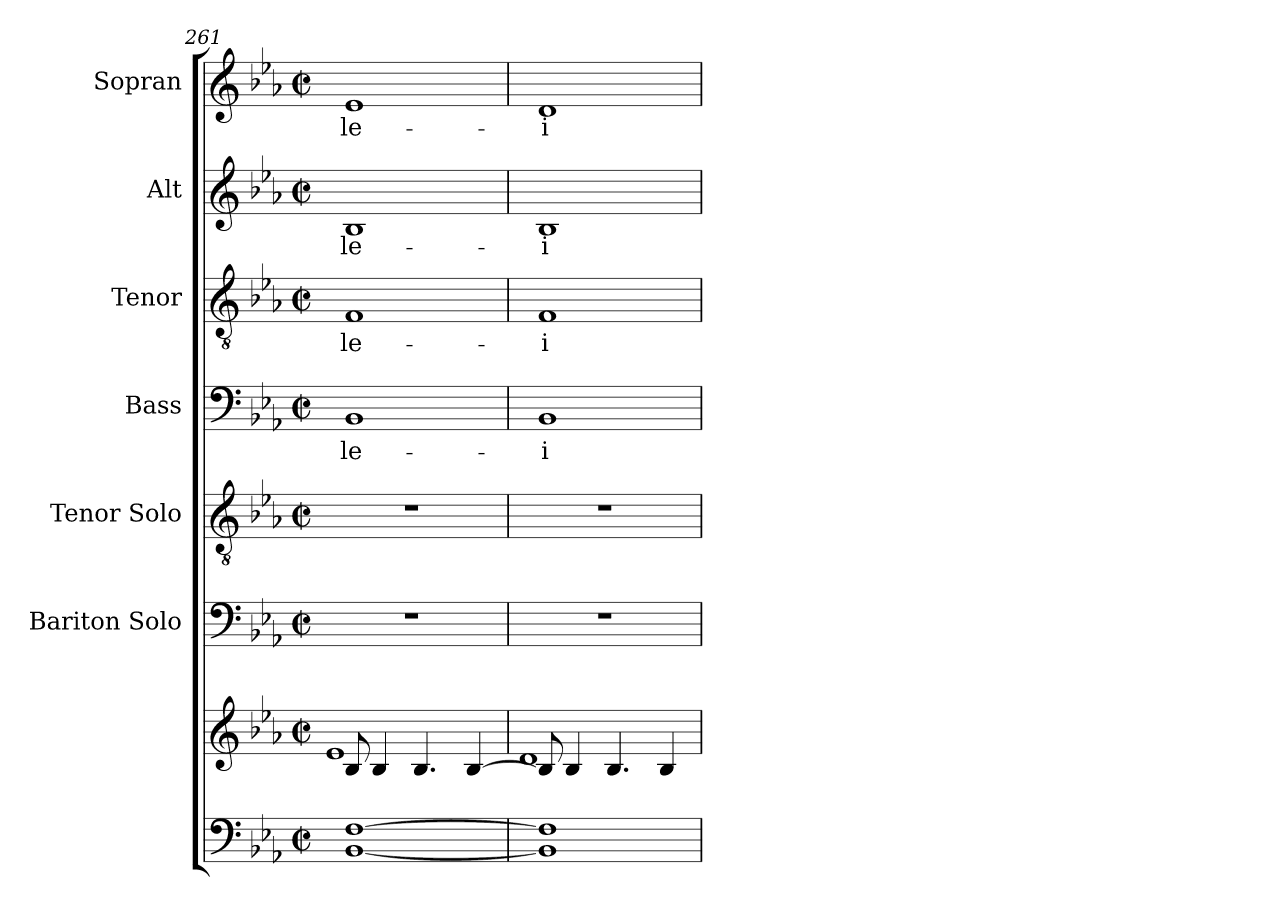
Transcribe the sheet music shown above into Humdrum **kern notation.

**kern	**kern	**kern	**kern	**kern	**text	**kern	**text	**kern	**text	**kern	**text
*part7	*part7	*part6	*part5	*part4	*part4	*part3	*part3	*part2	*part2	*part1	*part1
*staff8	*staff7	*staff6	*staff5	*staff4	*staff4	*staff3	*staff3	*staff2	*staff2	*staff1	*staff1
*	*	*I"Bariton Solo	*I"Tenor Solo	*I"Bass	*	*I"Tenor	*	*I"Alt	*	*I"Sopran	*
*	*	*	*	*I'B.	*	*I'T.	*	*I'A.	*	*I'S.	*
!!LO:PB:g=z
*clefF4	*clefG2	*clefF4	*clefGv2	*clefF4	*	*clefGv2	*	*clefG2	*	*clefG2	*
*k[b-e-a-]	*k[b-e-a-]	*k[b-e-a-]	*k[b-e-a-]	*k[b-e-a-]	*	*k[b-e-a-]	*	*k[b-e-a-]	*	*k[b-e-a-]	*
*E-:	*E-:	*E-:	*E-:	*E-:	*	*E-:	*	*E-:	*	*E-:	*
*M2/2	*M2/2	*M2/2	*M2/2	*M2/2	*	*M2/2	*	*M2/2	*	*M2/2	*
*met(c|)	*met(c|)	*met(c|)	*met(c|)	*met(c|)	*	*met(c|)	*	*met(c|)	*	*met(c|)	*
=261	=261	=261	=261	=261	=261	=261	=261	=261	=261	=261	=261
*	*^	*	*	*	*	*	*	*	*	*	*
!	!	!	!	!	!	!LO:LY:b	!	!LO:LY:b	!	!LO:LY:b	!	!LO:LY:b
[1BB- [1F	8B-/	1e-	1r	1r	1BB-	-le-	1F	-le-	1B-	-le-	1e-	-le-
.	4B-/	.	.	.	.	.	.	.	.	.	.	.
.	4.B-/	.	.	.	.	.	.	.	.	.	.	.
.	[>4B-/	.	.	.	.	.	.	.	.	.	.	.
=262	=262	=262	=262	=262	=262	=262	=262	=262	=262	=262	=262	=262
!	!	!	!	!	!	!LO:LY:b	!	!LO:LY:b	!	!LO:LY:b	!	!LO:LY:b
1BB-] 1F]	8B-/]	1d	1r	1r	1BB-	-i-	1F	-i-	1B-	-i-	1d	-i-
.	4B-/	.	.	.	.	.	.	.	.	.	.	.
.	4.B-/	.	.	.	.	.	.	.	.	.	.	.
.	4B-/	.	.	.	.	.	.	.	.	.	.	.
*	*v	*v	*	*	*	*	*	*	*	*	*	*
=	=	=	=	=	=	=	=	=	=	=	=
*-	*-	*-	*-	*-	*-	*-	*-	*-	*-	*-	*-
